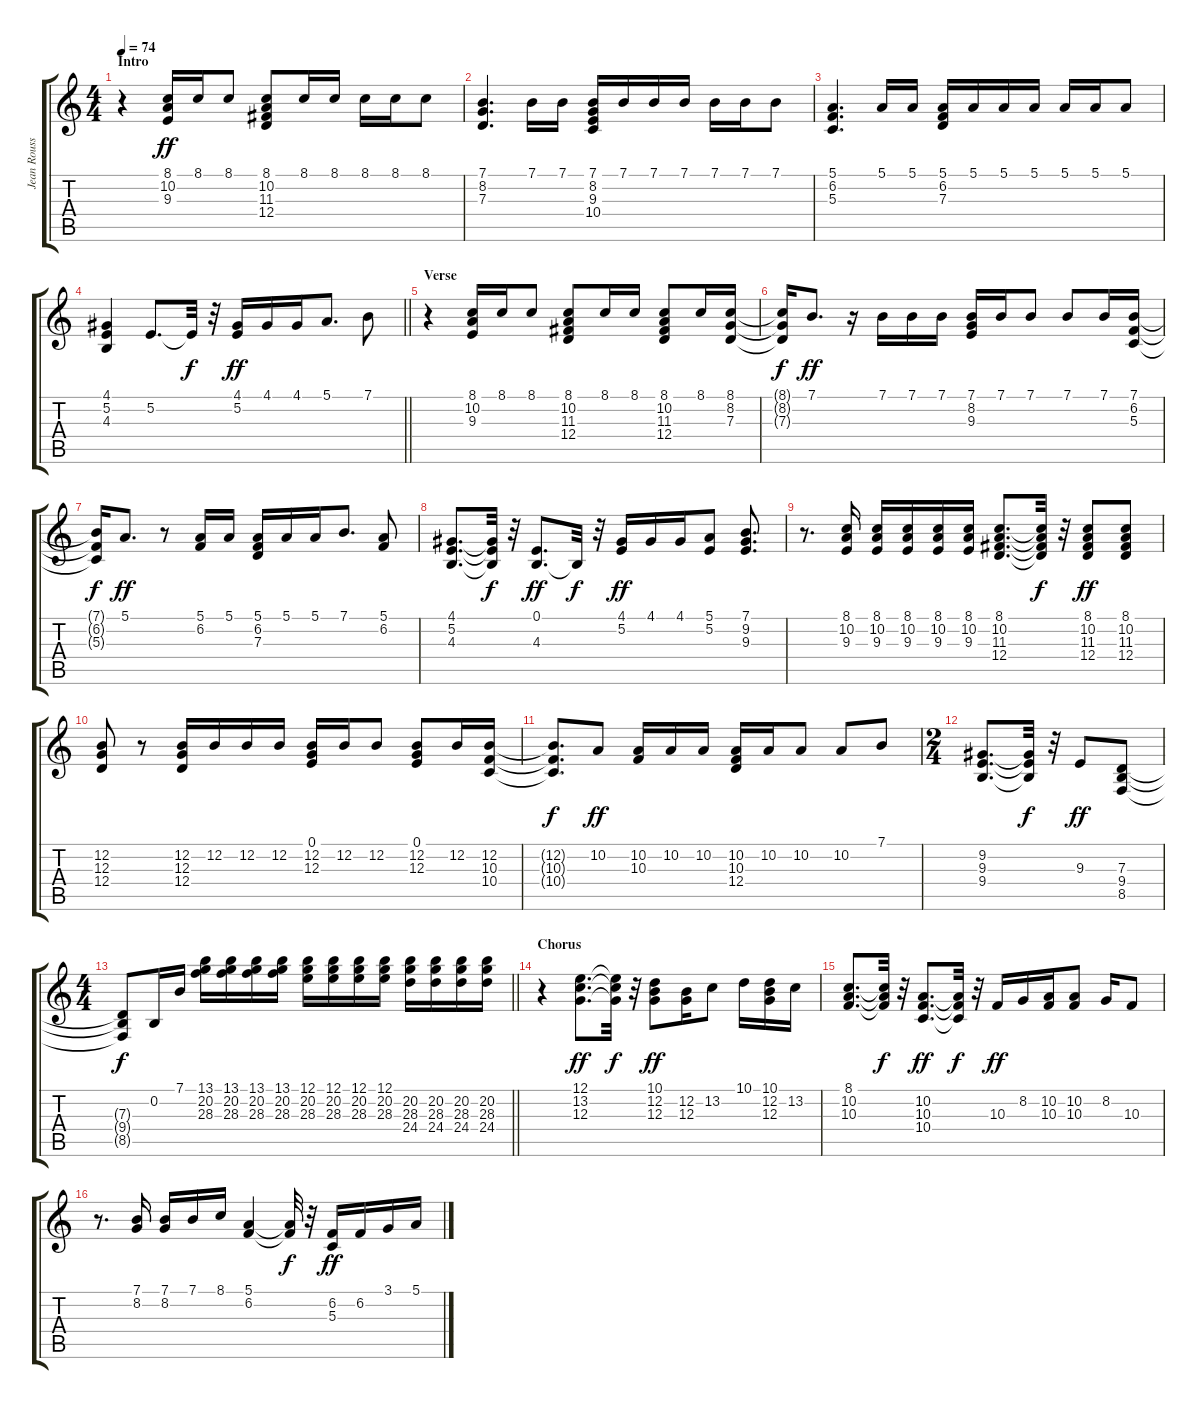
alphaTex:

\track ("Jean Roussel" "Jean Rouss") {instrument electricgrandpiano}
\staff {score tabs}
\tuning (E4 B3 G3 D3 A2 E2) {hide}
\ts (4 4)
\section ("" "Intro")
\tempo 74
\clef g2
\ks c
r.4{dy ff instrument electricgrandpiano} (8.1 10.2 9.3).16 8.1.16 8.1.8 (8.1 10.2 11.3 12.4).8 8.1.16 8.1.16 8.1.16 8.1.16 8.1.8 |
(7.1 8.2 7.3).4{d} 7.1.16 7.1.16 (7.1 8.2 9.3 10.4).16 7.1.16 7.1.16 7.1.16 7.1.16 7.1.16 7.1.8 |
(5.1 6.2 5.3).4{d} 5.1.16 5.1.16 (5.1 6.2 7.3).16 5.1.16 5.1.16 5.1.16 5.1.16 5.1.16 5.1.8 |
\barLineRight lightlight
(4.1 5.2 4.3).4 5.2.8{d} 5.2{t}.32{dy f} r.32 (4.1 5.2).16{dy ff} 4.1.16 4.1.16 5.1.8{d} 7.1.8 |
\section ("" "Verse")
r.4 (8.1 10.2 9.3).16 8.1.16 8.1.8 (8.1 10.2 11.3 12.4).8 8.1.16 8.1.16 (8.1 10.2 11.3 12.4).8 8.1.16 (8.1 8.2 7.3).16 |
(8.1{t} 8.2{t} 7.3{t}).16{dy f} 7.1.8{d dy ff} r.16 7.1.16 7.1.16 7.1.16 (7.1 8.2 9.3).16 7.1.16 7.1.8 7.1.8 7.1.16 (7.1 6.2 5.3).16 |
(7.1{t} 6.2{t} 5.3{t}).16{dy f} 5.1.8{d dy ff} r.8 (5.1 6.2).16 5.1.16 (5.1 6.2 7.3).16 5.1.16 5.1.16 7.1.8{d} (5.1 6.2).8 |
(4.1 5.2 4.3).8{d} (4.1{t} 5.2{t} 4.3{t}).32{dy f} r.32 (0.1 4.3).8{d dy ff} 4.3{t}.32{dy f} r.32 (4.1 5.2).16{dy ff} 4.1.16 4.1.16 (5.1 5.2).8 (7.1 9.2 9.3).8{d} |
r.8{d} (8.1 10.2 9.3).16 (8.1 10.2 9.3).16 (8.1 10.2 9.3).16 (8.1 10.2 9.3).16 (8.1 10.2 9.3).16 (8.1 10.2 11.3 12.4).8{d} (8.1{t} 10.2{t} 11.3{t} 12.4{t}).32{dy f} r.32 (8.1 10.2 11.3 12.4).8{dy ff} (8.1 10.2 11.3 12.4).8 |
(12.2 12.3 12.4).8 r.8 (12.2 12.3 12.4).16 12.2.16 12.2.16 12.2.16 (0.1 12.2 12.3).16 12.2.16 12.2.8 (0.1 12.2 12.3).8 12.2.16 (12.2 10.3 10.4).16 |
(12.2{t} 10.3{t} 10.4{t}).8{d dy f} 10.2.8{dy ff} (10.2 10.3).16 10.2.16 10.2.16 (10.2 10.3 12.4).16 10.2.16 10.2.8 10.2.8 7.1.8 |
\ts (2 4)
(9.2 9.3 9.4).8{d} (9.2{t} 9.3{t} 9.4{t}).32{dy f} r.32 9.3.8{dy ff} (7.3 9.4 8.5).8 |
\ts (4 4)
\barLineRight lightlight
(7.3{t} 9.4{t} 8.5{t}).8{dy f} 0.2.16 7.1.16 (13.1 20.2 28.3).16 (13.1 20.2 28.3).16 (13.1 20.2 28.3).16 (13.1 20.2 28.3).16 (12.1 20.2 28.3).16 (12.1 20.2 28.3).16 (12.1 20.2 28.3).16 (12.1 20.2 28.3).16 (20.2 28.3 24.4).16 (20.2 28.3 24.4).16 (20.2 28.3 24.4).16 (20.2 28.3 24.4).16 |
\section ("" "Chorus")
r.4 (12.1 13.2 12.3).8{d dy ff} (12.1{t} 13.2{t} 12.3{t}).32{dy f} r.32 (10.1 12.2 12.3).8{dy ff} (12.2 12.3).16 13.2.8 10.1.16 (10.1 12.2 12.3).16 13.2.16 |
(8.1 10.2 10.3).8{d} (8.1{t} 10.2{t} 10.3{t}).32{dy f} r.32 (10.2 10.3 10.4).8{d dy ff} (10.2{t} 10.3{t} 10.4{t}).32{dy f} r.32 10.3.16{dy ff} 8.2.16 (10.2 10.3).16 (10.2 10.3).8 8.2.16 10.3.8 |
r.8{d} (7.1 8.2).16 (7.1 8.2).16 7.1.16 8.1.16 (5.1 6.2).4 (5.1{t} 6.2{t}).32{dy f} r.32 (6.2 5.3).16{dy ff} 6.2.16 3.1.16 5.1.16
